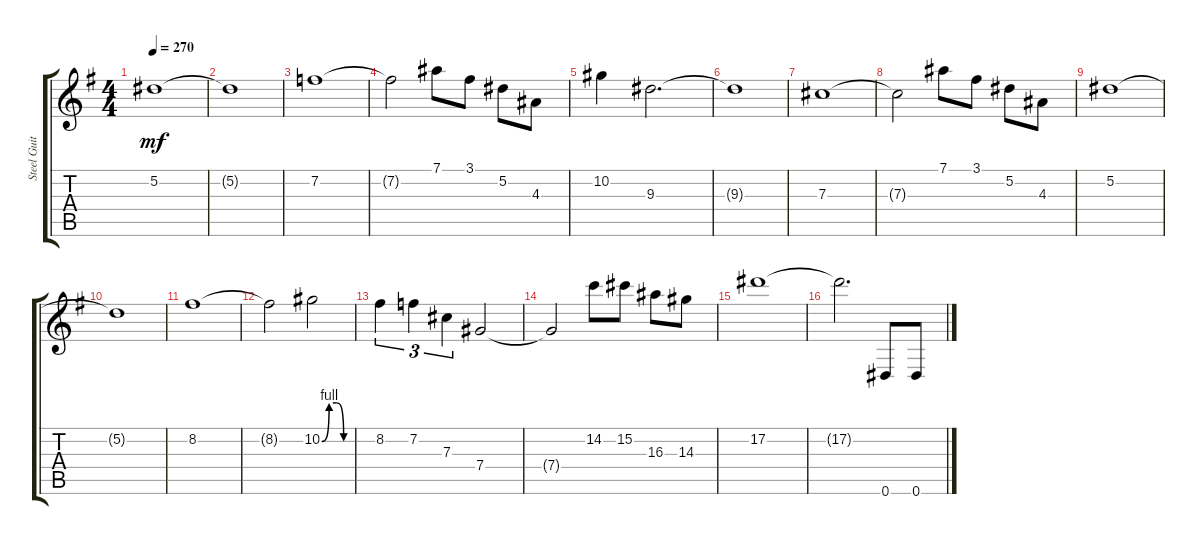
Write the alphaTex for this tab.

\track ("Steel Guitar" "Steel Guit") {instrument acousticguitarsteel}
\staff {score tabs}
\tuning (Eb4 Bb3 Gb3 Db3 Ab2 Eb2) {hide}
\ts (4 4)
\tempo 270
\clef g2
\ks eminor
5.2.1{dy mf} |
5.2{t}.1 |
7.2.1 |
7.2{t}.2 7.1.8 3.1.8 5.2.8 4.3.8 |
10.2.4 9.3.2{d} |
9.3{t}.1 |
7.3.1 |
7.3{t}.2 7.1.8 3.1.8 5.2.8 4.3.8 |
5.2.1 |
5.2{t}.1 |
8.2.1 |
8.2{t}.2 10.2{be (custom 0 0 15 4 30 4 45 0 60 0)}.2 |
8.2.4{tu (3 2)} 7.2.4{tu (3 2)} 7.3.4{tu (3 2)} 7.4.2 |
7.4{t}.2 14.2.8 15.2.8 16.3.8 14.3.8 |
17.2.1 |
17.2{t}.2{d} 0.6.8 0.6.8
